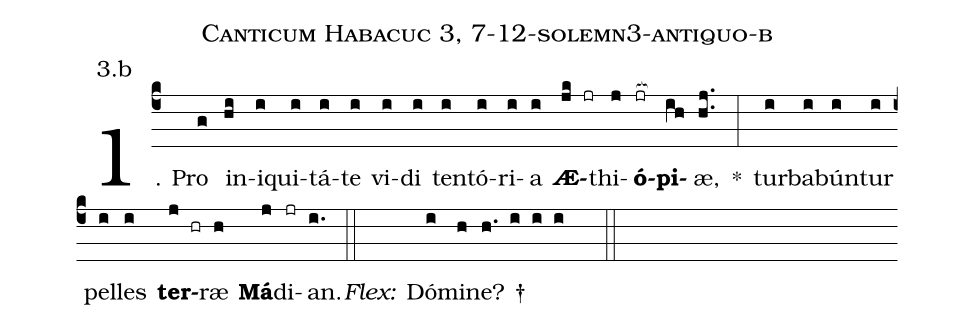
name: Canticum Habacuc 3, 7-12-solemn3-antiquo-b;
annotation: 3.b;
%%
(c4)1. Pro(g) in(hi)i(i)qui(i)tá(i)te(i) vi(i)di(i) ten(i)tó(i)ri(i)a(i) <b>Æ</b>(jk jr)thi(j)<b>ó</b>(jr[ocb:1{])<b>pi</b>(ih[ocb:0}])æ,(hj..) *(:) tur(i)ba(i)bún(i)tur(i) pel(i)les(i) <b>ter</b>(j hr)ræ(h) <b>Má</b>(j)di(jr)an.(i.) (::)
<i>Flex:</i>()  Dó(i)mi(h)ne? †(h. i i i  ::)
